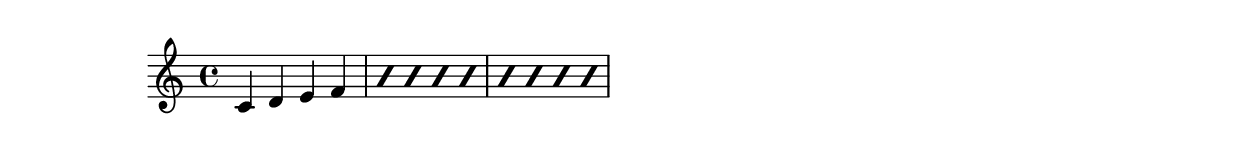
%%  Do not edit this file; it is auto-generated from LSR!
\version "2.11.35"

\header { texidoc = "
In \"simple\" lead-sheets, sometimes no actual notes are written,
instead only \"rhythmic patterns\" and chords above the measures are
noted giving the structure of a song.  Such a feature is for example
useful while creating/transcribing the structure of a song and also
when sharing lead sheets with guitarists or jazz musicians.

The standard support for this is described in section \"Measure
repeats\", but  then the first beat has to be an ordinary note or rest. 

This example shows two solutions to this problem, by redefining
ordinary rests to be printed as slashes. (If the duration of each beat
is not a quarter note, replace the r4 in the definitions by a rest of
the appropriate duration).
" }

% Macro to print single slash
rs = {
\once \override Rest #'stencil = #ly:percent-repeat-item-interface::beat-slash
\once \override Rest #'thickness = #'0.48
\once \override Rest #'slope = #'1.7
r4
}


% Function to print a specified number of slashes
comp = #(define-music-function (parser location count) ( integer?)
#{
\override Rest #'stencil = #ly:percent-repeat-item-interface::beat-slash
\override Rest #'thickness = #'0.48
\override Rest #'slope = #'1.7
\repeat unfold $count { r4 }
\revert Rest #'stencil
#})

\score{
\relative c'{
 c d e f | \rs \rs \rs \rs | \comp #4 |
}
}
